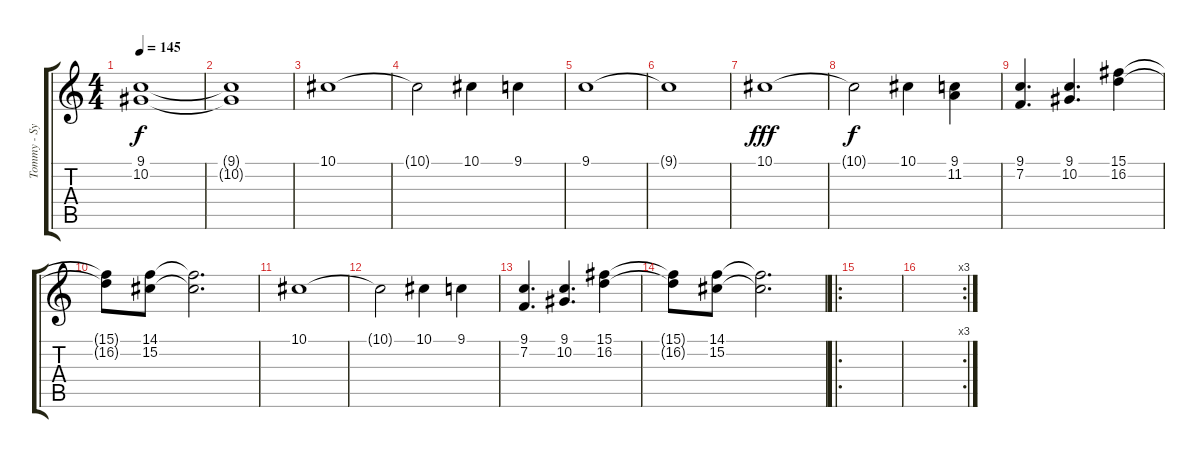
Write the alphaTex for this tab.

\track ("Tommy - Synth" "Tommy - Sy") {instrument koto}
\staff {score tabs}
\tuning (Eb4 Bb3 Gb3 Db3 Ab2 Eb2) {hide}
\ts (4 4)
\tempo 145
\clef g2
\ks c
(9.1 10.2).1{dy f} |
(9.1{t} 10.2{t}).1 |
10.1.1 |
10.1{t}.2 10.1.4 9.1.4 |
9.1.1 |
9.1{t}.1 |
10.1.1{dy fff} |
10.1{t}.2{dy f} 10.1.4 (9.1 11.2).4 |
(9.1 7.2).4{d} (9.1 10.2).4{d} (15.1 16.2).4 |
(15.1{t} 16.2{t}).8 (14.1 15.2).8 (14.1{t} 15.2{t}).2{d} |
10.1.1 |
10.1{t}.2 10.1.4 9.1.4 |
(9.1 7.2).4{d} (9.1 10.2).4{d} (15.1 16.2).4 |
(15.1{t} 16.2{t}).8 (14.1 15.2).8 (14.1{t} 15.2{t}).2{d} |
\ro
|
\rc 3
